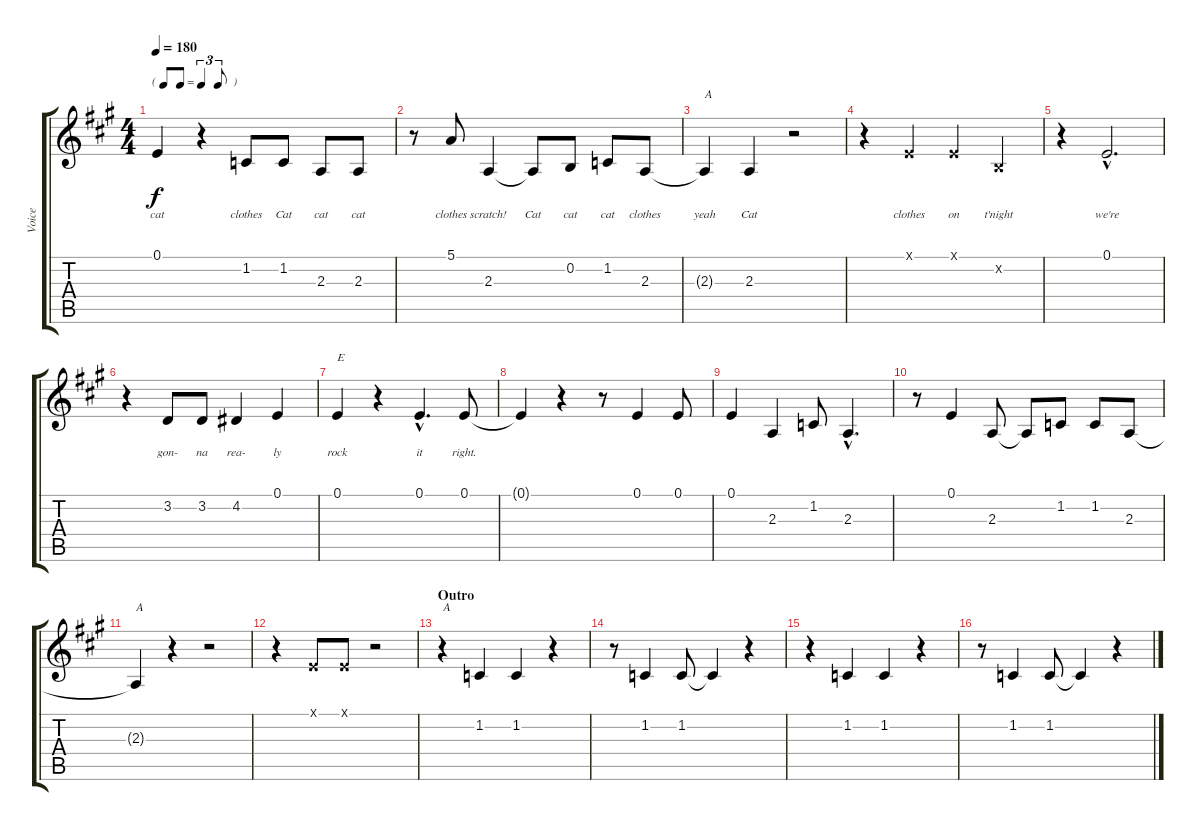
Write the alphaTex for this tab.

\track ("Voice" "Voice") {instrument altosax}
\staff {score tabs}
\tuning (E4 B3 G3 D3 A2 E2) {hide}
\ts (4 4)
\tf triplet8th
\tempo 180
\clef g2
\ks a
0.1.4{lyrics (0 "cat") lyrics (1 "") lyrics (2 "") lyrics (3 "") lyrics (4 "") dy f} r.4 1.2.8{lyrics (0 "clothes") lyrics (1 "") lyrics (2 "") lyrics (3 "") lyrics (4 "")} 1.2.8{lyrics (0 "Cat") lyrics (1 "") lyrics (2 "") lyrics (3 "") lyrics (4 "")} 2.3.8{lyrics (0 "cat") lyrics (1 "") lyrics (2 "") lyrics (3 "") lyrics (4 "")} 2.3.8{lyrics (0 "cat") lyrics (1 "") lyrics (2 "") lyrics (3 "") lyrics (4 "")} |
r.8 5.1.8{lyrics (0 "clothes") lyrics (1 "") lyrics (2 "") lyrics (3 "") lyrics (4 "")} 2.3.4{lyrics (0 "scratch!") lyrics (1 "") lyrics (2 "") lyrics (3 "") lyrics (4 "")} 2.3{t}.8{lyrics (0 "Cat") lyrics (1 "") lyrics (2 "") lyrics (3 "") lyrics (4 "")} 0.2.8{lyrics (0 "cat") lyrics (1 "") lyrics (2 "") lyrics (3 "") lyrics (4 "")} 1.2.8{lyrics (0 "cat") lyrics (1 "") lyrics (2 "") lyrics (3 "") lyrics (4 "")} 2.3.8{lyrics (0 "clothes") lyrics (1 "") lyrics (2 "") lyrics (3 "") lyrics (4 "")} |
2.3{t}.4{txt "A" lyrics (0 "yeah") lyrics (1 "") lyrics (2 "") lyrics (3 "") lyrics (4 "")} 2.3.4{lyrics (0 "Cat") lyrics (1 "") lyrics (2 "") lyrics (3 "") lyrics (4 "")} r.2 |
r.4 0.1{x}.4{lyrics (0 "clothes") lyrics (1 "") lyrics (2 "") lyrics (3 "") lyrics (4 "")} 0.1{x}.4{lyrics (0 "on") lyrics (1 "") lyrics (2 "") lyrics (3 "") lyrics (4 "")} 0.2{x}.4{lyrics (0 "t'night") lyrics (1 "") lyrics (2 "") lyrics (3 "") lyrics (4 "")} |
r.4 0.1{hac}.2{d lyrics (0 "we're") lyrics (1 "") lyrics (2 "") lyrics (3 "") lyrics (4 "")} |
r.4 3.2.8{lyrics (0 "gon-") lyrics (1 "") lyrics (2 "") lyrics (3 "") lyrics (4 "")} 3.2.8{lyrics (0 "na") lyrics (1 "") lyrics (2 "") lyrics (3 "") lyrics (4 "")} 4.2.4{lyrics (0 "rea-") lyrics (1 "") lyrics (2 "") lyrics (3 "") lyrics (4 "")} 0.1.4{lyrics (0 "ly") lyrics (1 "") lyrics (2 "") lyrics (3 "") lyrics (4 "")} |
0.1.4{txt "E" lyrics (0 "rock") lyrics (1 "") lyrics (2 "") lyrics (3 "") lyrics (4 "")} r.4 0.1{hac}.4{d lyrics (0 "it") lyrics (1 "") lyrics (2 "") lyrics (3 "") lyrics (4 "")} 0.1.8{lyrics (0 "right.") lyrics (1 "") lyrics (2 "") lyrics (3 "") lyrics (4 "")} |
0.1{t}.4 r.4 r.8 0.1.4 0.1.8 |
0.1.4 2.3.4 1.2.8 2.3{hac}.4{d} |
r.8 0.1.4 2.3.8 2.3{t}.8 1.2.8 1.2.8 2.3.8 |
2.3{t}.4{txt "A"} r.4 r.2 |
r.4 0.1{x}.8 0.1{x}.8 r.2 |
\section ("" "Outro")
r.4{txt "A"} 1.2.4 1.2.4 r.4 |
r.8 1.2.4 1.2.8 1.2{t}.4 r.4 |
r.4 1.2.4 1.2.4 r.4 |
r.8 1.2.4 1.2.8 1.2{t}.4 r.4
